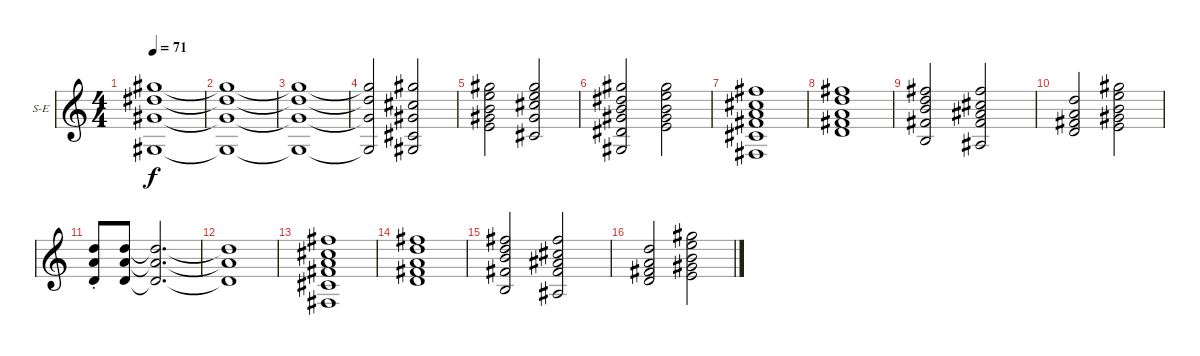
\defaultSystemsLayout 4
\bracketExtendMode groupsimilarinstruments
\firstSystemTrackNameOrientation horizontal
\otherSystemsTrackNameOrientation horizontal
\track ("String Ensemble" "S-E") {instrument acousticguitarsteel}
\staff {score}
\tuning (E4 B3 G3 D3 A2 E2)
\ts (4 4)
\tempo 71
\clef g2
\scale
0.485477
\ks c
(4.6 6.4 8.3 9.2).1{dy f instrument acousticguitarsteel} |
\scale
0.257261 (4.6{t} 6.4{t} 8.3{t} 9.2{t}).1 |
\scale
0.257261 (4.6{t} 6.4{t} 8.3{t} 9.2{t}).1 |
\scale
0.333333 (4.6{t} 6.4{t} 8.3{t} 9.2{t}).2 (4.1 6.3 6.4 4.5 4.6).2 |
\scale
0.333333 (7.5 6.4 4.3 5.2 4.1).2 (4.1 5.2 6.3 6.4 4.5).2 |
\scale
0.333333 (4.1 4.2 4.3 6.4 6.5 4.6).2 (7.5 6.4 4.3 5.2 4.1).2 |
\scale
0.333333 (2.1 2.2 2.3 4.4 4.5 2.6).1 |
\scale
0.333333 (5.5 4.4 2.3 3.2 2.1).1 |
\scale
0.333333 (2.1 3.2 4.3 4.4 2.5).2 (6.6 9.5 8.4 6.3 7.2).2 |
(2.3 4.4 5.5 3.2).2 (4.1 5.2 4.3 6.4 7.5).2 |
(5.5{st} 7.4{st} 7.3{st}).8 (7.3 7.4 5.5).8 (7.3{t} 7.4{t} 5.5{t}).2{d} |
(7.3{t} 7.4{t} 5.5{t}).1 |
(2.1 2.2 2.3 4.4 4.5 2.6).1 |
(5.5 4.4 2.3 3.2 2.1).1 |
(2.1 3.2 4.3 4.4 2.5).2 (7.2 6.3 8.4 9.5 6.6).2 |
(3.2 2.3 4.4 5.5).2 (7.5 6.4 4.3 5.2 4.1).2
